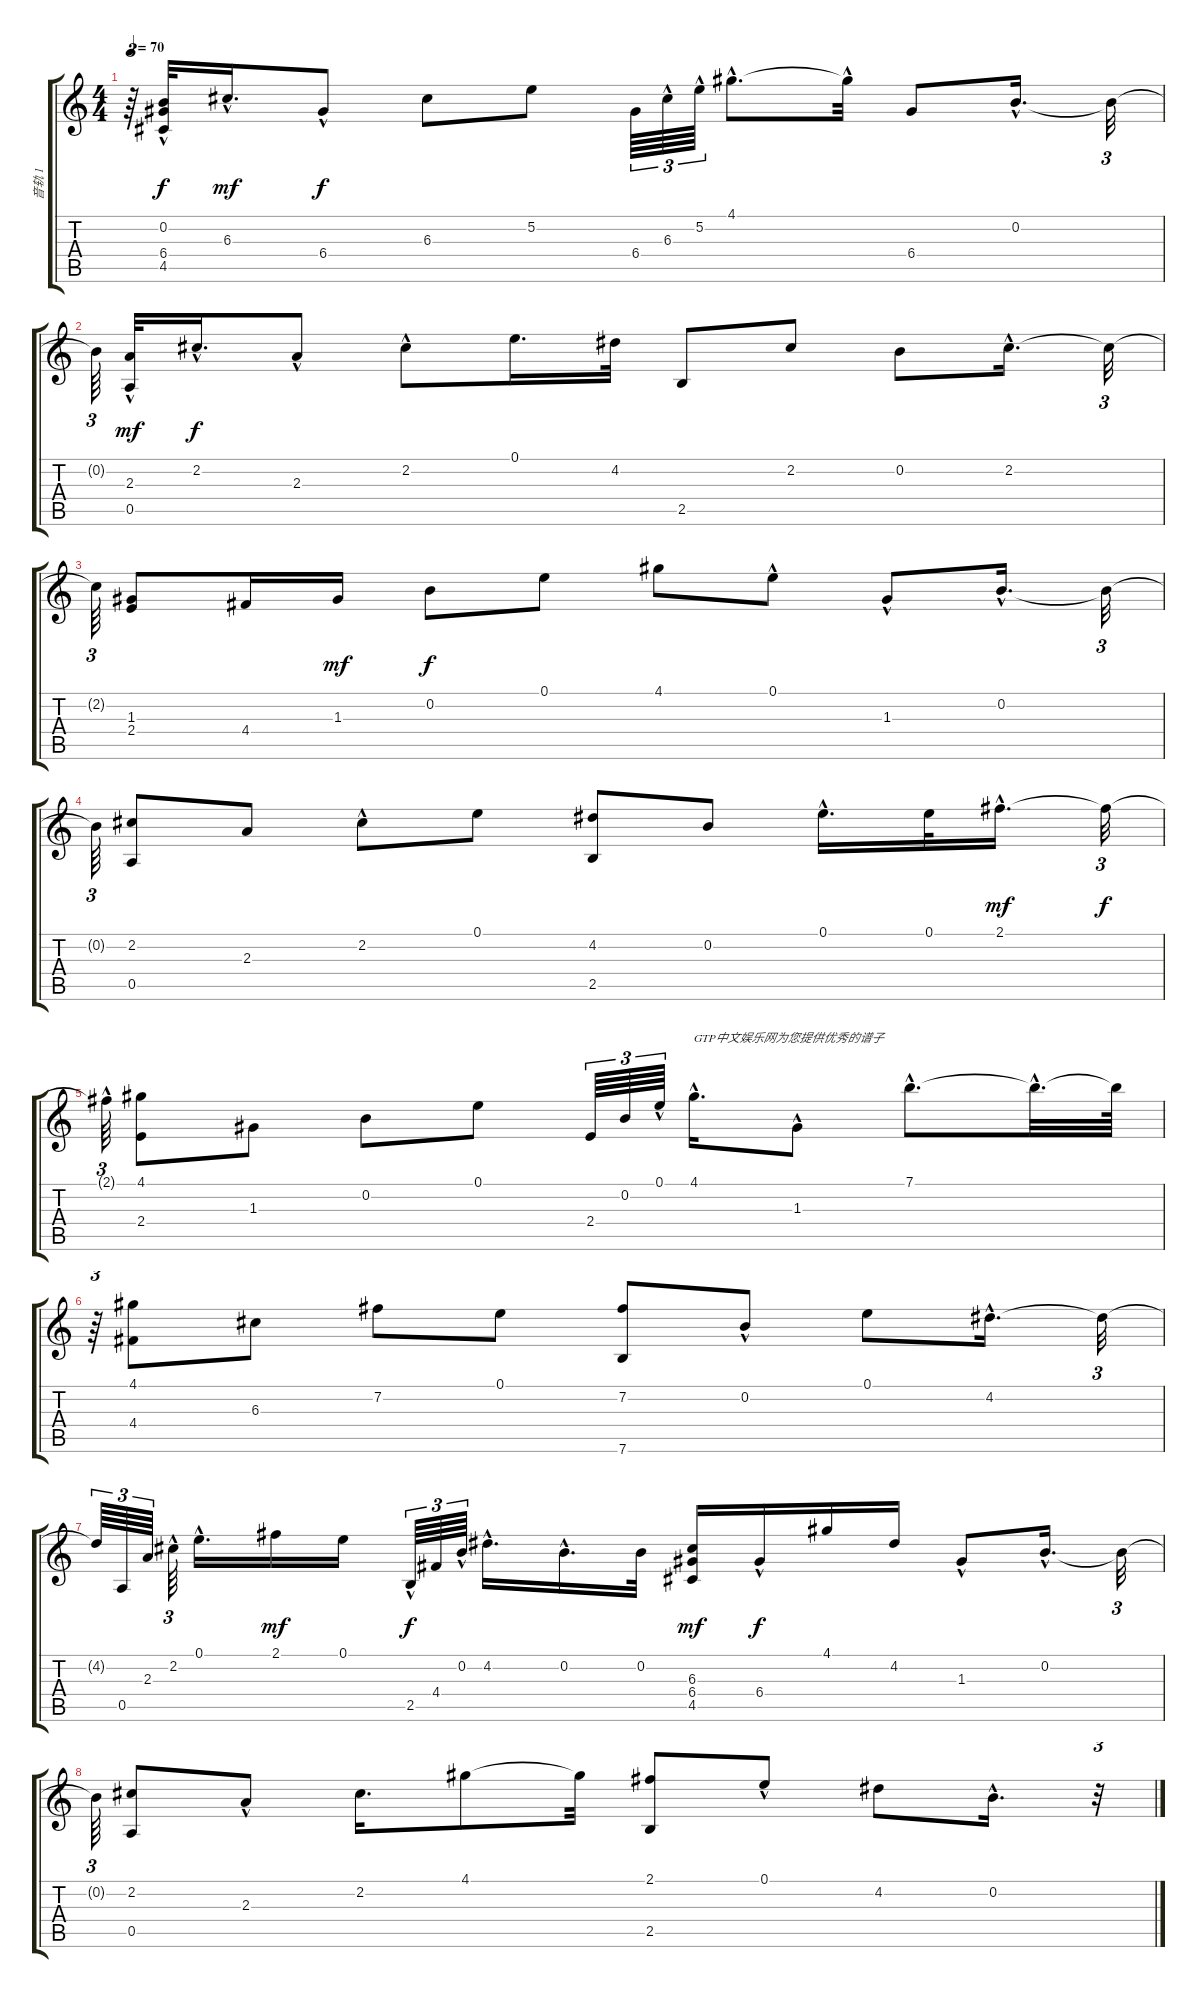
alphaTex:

\track ("音轨 1" "音轨 1") {instrument acousticguitarnylon}
\staff {score tabs}
\tuning (E4 B3 G3 D3 A2 E2) {hide}
\ts (4 4)
\tempo 70
\clef g2
\ks c
r.64{tu (3 2) dy f} (0.2 6.4{hac} 4.5).32 6.3{hac}.16{d dy mf} 6.4{hac}.8{dy f} 6.3.8 5.2.8 6.4.64{tu (3 2)} 6.3{hac}.64{tu (3 2)} 5.2{hac}.64{tu (3 2)} 4.1{hac}.8{d} 4.1{hac t}.32 6.4.8 0.2{hac}.16{d} 0.2{t}.32{tu (3 2)} |
0.2{t}.64{tu (3 2)} (2.3{hac} 0.5).32{dy mf} 2.2{hac}.16{d dy f} 2.3{hac}.8 2.2{hac}.8 0.1.16{d} 4.2.32 2.5.8 2.2.8 0.2.8 2.2{hac}.16{d} 2.2{t}.32{tu (3 2)} |
2.2{t}.64{tu (3 2)} (1.3 2.4).8 4.4.16 1.3.16{dy mf} 0.2.8{dy f} 0.1.8 4.1.8 0.1{hac}.8 1.3{hac}.8 0.2{hac}.16{d} 0.2{t}.32{tu (3 2)} |
0.2{t}.64{tu (3 2)} (2.2 0.5).8 2.3.8 2.2{hac}.8 0.1.8 (4.2 2.5).8 0.2.8 0.1{hac}.16{d} 0.1.32 2.1{hac}.16{d dy mf} 2.1{t}.32{tu (3 2) dy f} |
2.1{hac t}.64{tu (3 2)} (4.1 2.4).8 1.3.8 0.2.8 0.1.8 2.4.64{tu (3 2)} 0.2.64{tu (3 2)} 0.1{hac}.64{tu (3 2)} 4.1{hac}.16{d txt "GTP中文娱乐网为您提供优秀的谱子"} 1.3{hac}.8 7.1{hac}.8{d} 7.1{hac t}.32{d} 7.1{t}.64 |
r.64{tu (3 2)} (4.1 4.4).8 6.3.8 7.2.8 0.1.8 (7.2 7.6).8 0.2{hac}.8 0.1.8 4.2{hac}.16{d} 4.2{t}.32{tu (3 2)} |
4.2{t}.64{tu (3 2)} 0.5.64{tu (3 2)} 2.3.64{tu (3 2)} 2.2{hac}.64{tu (3 2)} 0.1{hac}.16{d} 2.1.16{dy mf} 0.1.16 2.5{hac}.64{tu (3 2) dy f} 4.4.64{tu (3 2)} 0.2{hac}.64{tu (3 2)} 4.2{hac}.16{d} 0.2{hac}.16{d} 0.2.32 (6.3 6.4 4.5).16{dy mf} 6.4{hac}.16{dy f} 4.1.16 4.2.16 1.3{hac}.8 0.2{hac}.16{d} 0.2{t}.32{tu (3 2)} |
0.2{t}.64{tu (3 2)} (2.2 0.5).8 2.3{hac}.8 2.2.16{d} 4.1.8 4.1{t}.32 (2.1 2.5).8 0.1{hac}.8 4.2.8 0.2{hac}.16{d} r.32{tu (3 2)}
